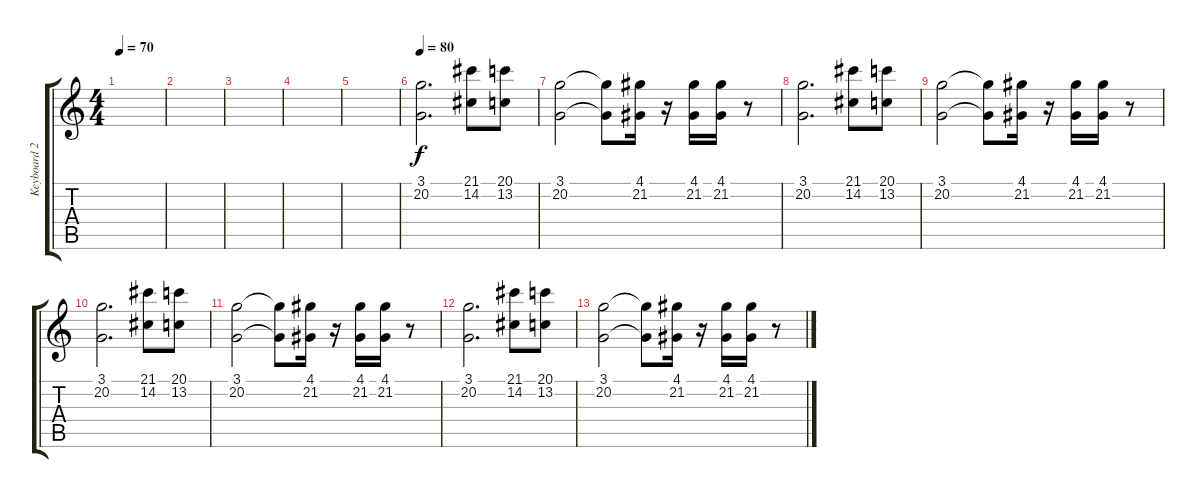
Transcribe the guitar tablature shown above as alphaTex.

\track ("Keyboard 2" "Keyboard 2") {instrument churchorgan}
\staff {score tabs}
\tuning (E4 B3 G3 D3 A2 E2) {hide}
\ts (4 4)
\tempo 70
\clef g2
\ks c
|
|
|
|
|
\tempo 80
(3.1 20.2).2{d} (21.1 14.2).8 (20.1 13.2).8 |
(3.1 20.2).2 (3.1{t} 20.2{t}).8 (4.1 21.2).16 r.16 (4.1 21.2).16 (4.1 21.2).16 r.8 |
(3.1 20.2).2{d} (21.1 14.2).8 (20.1 13.2).8 |
(3.1 20.2).2 (3.1{t} 20.2{t}).8 (4.1 21.2).16 r.16 (4.1 21.2).16 (4.1 21.2).16 r.8 |
(3.1 20.2).2{d} (21.1 14.2).8 (20.1 13.2).8 |
(3.1 20.2).2 (3.1{t} 20.2{t}).8 (4.1 21.2).16 r.16 (4.1 21.2).16 (4.1 21.2).16 r.8 |
(3.1 20.2).2{d} (21.1 14.2).8 (20.1 13.2).8 |
(3.1 20.2).2 (3.1{t} 20.2{t}).8 (4.1 21.2).16 r.16 (4.1 21.2).16 (4.1 21.2).16 r.8
